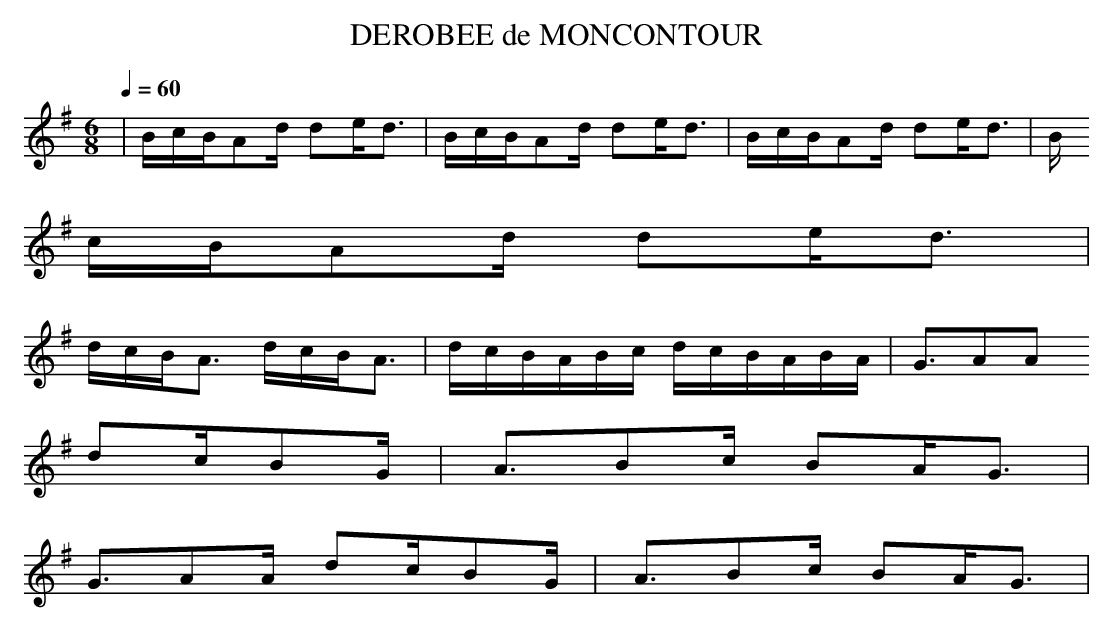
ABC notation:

X:1
T:DEROBEE de MONCONTOUR
M:6/8
L:1/8
Q:1/4=60
K:G
|B/2c/2B/2Ad/2 de/2d3/2|B/2c/2B/2Ad/2 de/2d3/2|B/2c/2B/2Ad/2 de/2d3/2|B/
2c/2B/2Ad/2 de/2d3/2|
d/2c/2B/2A3/2 d/2c/2B/2A3/2|d/2c/2B/2A/2B/2c/2 d/2c/2B/2A/2B/2A/2|G3/2AA
/2 dc/2BG/2|A3/2Bc/2 BA/2G3/2|
G3/2AA/2 dc/2BG/2|A3/2Bc/2 BA/2G3/2|
